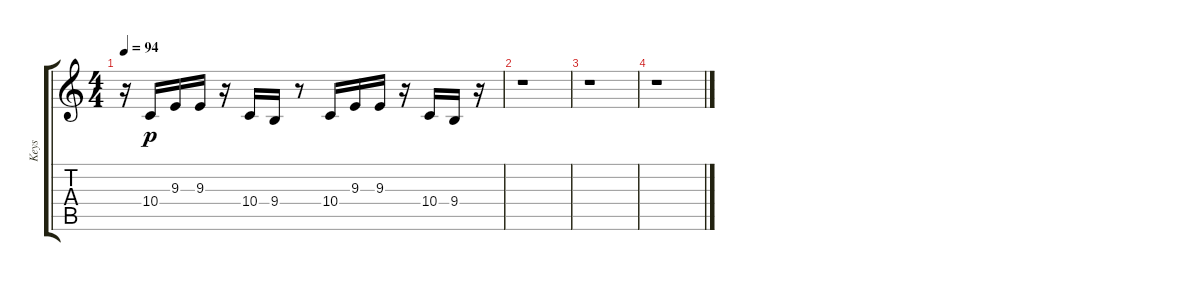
\track ("Keys" "Keys") {instrument clavinet}
\staff {score tabs}
\tuning (E4 B3 G3 D3 A2 E2) {hide}
\ts (4 4)
\tempo 94
\clef g2
\ks c
r.16{dy p} 10.4.16 9.3.16 9.3.16 r.16 10.4.16 9.4.16 r.8 10.4.16 9.3.16 9.3.16 r.16 10.4.16 9.4.16 r.16 |
r.1 |
r.1 |
r.1
